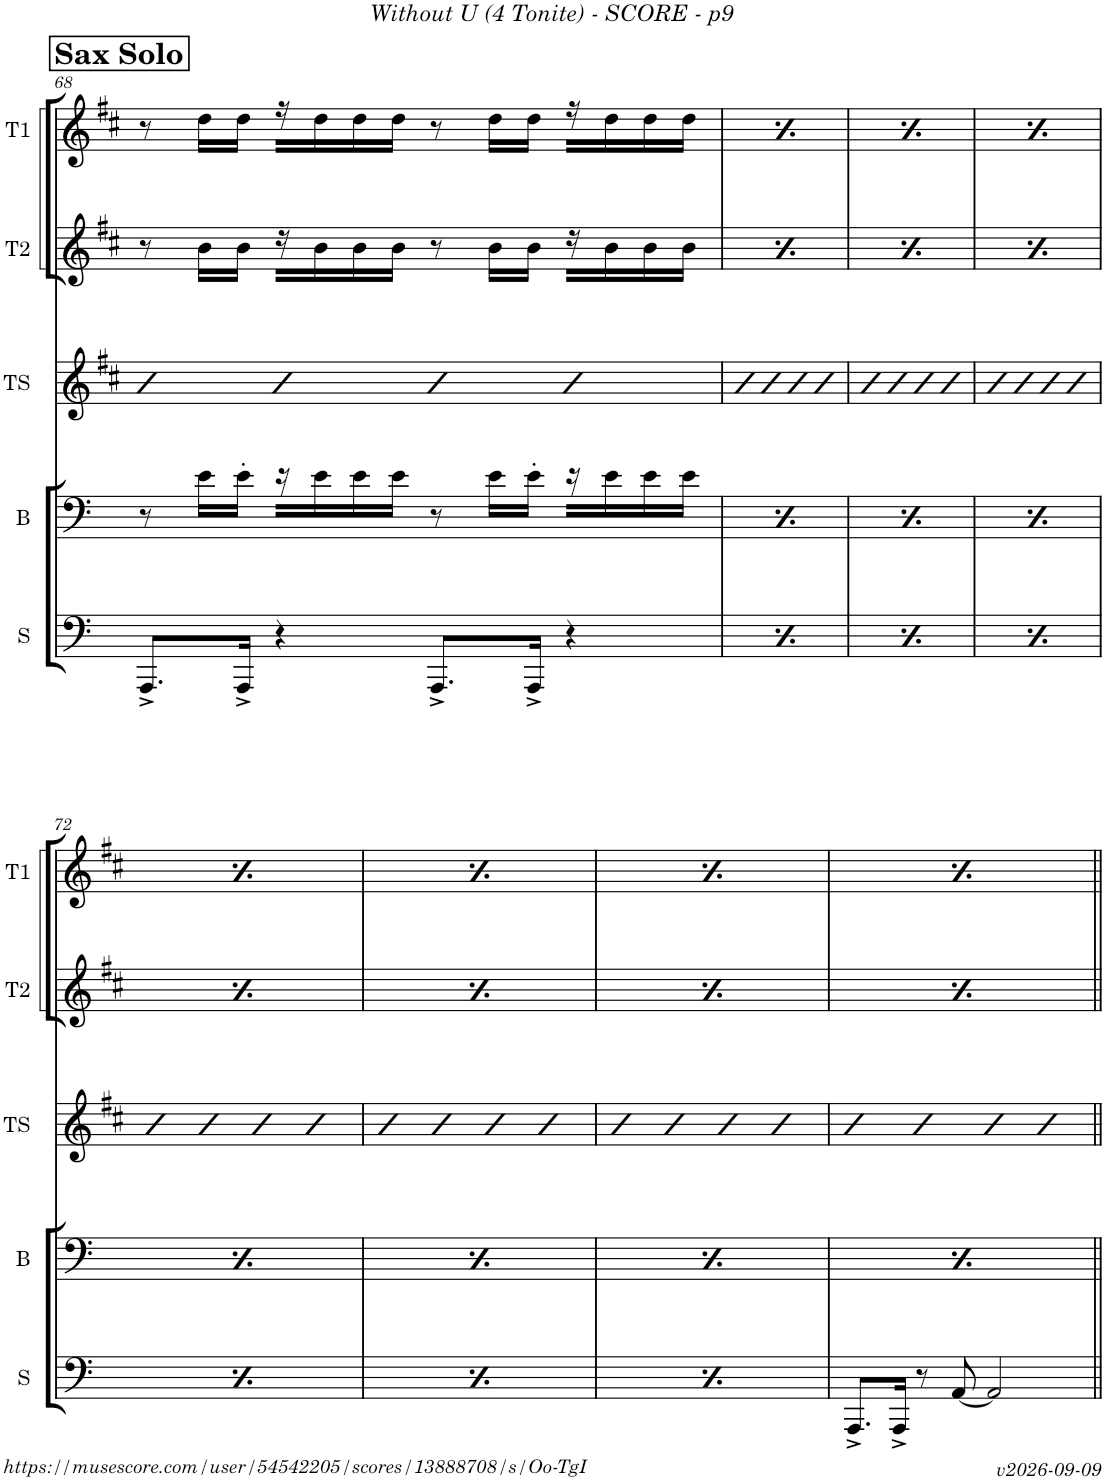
**kern	**kern	**kern	**kern	**kern
*part5	*part4	*part3	*part2	*part1
*staff5	*staff4	*staff3	*staff2	*staff1
*I"Sousa	*I"Trombone	*I"Tenor Sax	*I"Trumpet 2	*I"Trumpet 1
*I'S	*	*I'TS	*I'T2	*I'T1
!!LO:PB:g=z
*clefF4	*clefF4	*clefG2	*clefG2	*clefG2
*	*	*Trd8c14	*Trd1c2	*Trd1c2
*k[]	*k[]	*k[f#c#]	*k[f#c#]	*k[f#c#]
*M4/4	*M4/4	*M4/4	*M4/4	*M4/4
!!LO:REH:place=s1:a:B:cj:fs=14:t=Sax Solo
=68	=68	=68	=68	=68
8.AAA^/L	8r	4b	8r	8r
.	16e\LL	.	16b\LL	16dd\LL
16AAA^/Jk	16e'\JJ	.	16b\JJ	16dd\JJ
4r	16r	4b	16r	16r
.	16e\	.	16b\	16dd\
.	16e\	.	16b\	16dd\
.	16e\JJ	.	16b\JJ	16dd\JJ
8.AAA^/L	8r	4b	8r	8r
.	16e\LL	.	16b\LL	16dd\LL
16AAA^/Jk	16e'\JJ	.	16b\JJ	16dd\JJ
4r	16r	4b	16r	16r
.	16e\	.	16b\	16dd\
.	16e\	.	16b\	16dd\
.	16e\JJ	.	16b\JJ	16dd\JJ
!!LO:REH:place=s1:a:B:cj:fs=14:t=Sax Solo
=69	=69	=69	=69	=69
8.AAA^/L	8r	4b	8r	8r
.	16e\LL	.	16b\LL	16dd\LL
16AAA^/Jk	16e'\JJ	.	16b\JJ	16dd\JJ
4r	16r	4b	16r	16r
.	16e\	.	16b\	16dd\
.	16e\	.	16b\	16dd\
.	16e\JJ	.	16b\JJ	16dd\JJ
8.AAA^/L	8r	4b	8r	8r
.	16e\LL	.	16b\LL	16dd\LL
16AAA^/Jk	16e'\JJ	.	16b\JJ	16dd\JJ
4r	16r	4b	16r	16r
.	16e\	.	16b\	16dd\
.	16e\	.	16b\	16dd\
.	16e\JJ	.	16b\JJ	16dd\JJ
!!LO:REH:place=s1:a:B:cj:fs=14:t=Sax Solo
=70	=70	=70	=70	=70
8.AAA^/L	8r	4b	8r	8r
.	16e\LL	.	16b\LL	16dd\LL
16AAA^/Jk	16e'\JJ	.	16b\JJ	16dd\JJ
4r	16r	4b	16r	16r
.	16e\	.	16b\	16dd\
.	16e\	.	16b\	16dd\
.	16e\JJ	.	16b\JJ	16dd\JJ
8.AAA^/L	8r	4b	8r	8r
.	16e\LL	.	16b\LL	16dd\LL
16AAA^/Jk	16e'\JJ	.	16b\JJ	16dd\JJ
4r	16r	4b	16r	16r
.	16e\	.	16b\	16dd\
.	16e\	.	16b\	16dd\
.	16e\JJ	.	16b\JJ	16dd\JJ
!!LO:REH:place=s1:a:B:cj:fs=14:t=Sax Solo
=71	=71	=71	=71	=71
8.AAA^/L	8r	4b	8r	8r
.	16e\LL	.	16b\LL	16dd\LL
16AAA^/Jk	16e'\JJ	.	16b\JJ	16dd\JJ
4r	16r	4b	16r	16r
.	16e\	.	16b\	16dd\
.	16e\	.	16b\	16dd\
.	16e\JJ	.	16b\JJ	16dd\JJ
8.AAA^/L	8r	4b	8r	8r
.	16e\LL	.	16b\LL	16dd\LL
16AAA^/Jk	16e'\JJ	.	16b\JJ	16dd\JJ
4r	16r	4b	16r	16r
.	16e\	.	16b\	16dd\
.	16e\	.	16b\	16dd\
.	16e\JJ	.	16b\JJ	16dd\JJ
!!LO:LB:g=z
!!LO:REH:place=s1:a:B:cj:fs=14:t=Sax Solo
=72	=72	=72	=72	=72
8.AAA^/L	8r	4b	8r	8r
.	16e\LL	.	16b\LL	16dd\LL
16AAA^/Jk	16e'\JJ	.	16b\JJ	16dd\JJ
4r	16r	4b	16r	16r
.	16e\	.	16b\	16dd\
.	16e\	.	16b\	16dd\
.	16e\JJ	.	16b\JJ	16dd\JJ
8.AAA^/L	8r	4b	8r	8r
.	16e\LL	.	16b\LL	16dd\LL
16AAA^/Jk	16e'\JJ	.	16b\JJ	16dd\JJ
4r	16r	4b	16r	16r
.	16e\	.	16b\	16dd\
.	16e\	.	16b\	16dd\
.	16e\JJ	.	16b\JJ	16dd\JJ
!!LO:REH:place=s1:a:B:cj:fs=14:t=Sax Solo
=73	=73	=73	=73	=73
8.AAA^/L	8r	4b	8r	8r
.	16e\LL	.	16b\LL	16dd\LL
16AAA^/Jk	16e'\JJ	.	16b\JJ	16dd\JJ
4r	16r	4b	16r	16r
.	16e\	.	16b\	16dd\
.	16e\	.	16b\	16dd\
.	16e\JJ	.	16b\JJ	16dd\JJ
8.AAA^/L	8r	4b	8r	8r
.	16e\LL	.	16b\LL	16dd\LL
16AAA^/Jk	16e'\JJ	.	16b\JJ	16dd\JJ
4r	16r	4b	16r	16r
.	16e\	.	16b\	16dd\
.	16e\	.	16b\	16dd\
.	16e\JJ	.	16b\JJ	16dd\JJ
!!LO:REH:place=s1:a:B:cj:fs=14:t=Sax Solo
=74	=74	=74	=74	=74
8.AAA^/L	8r	4b	8r	8r
.	16e\LL	.	16b\LL	16dd\LL
16AAA^/Jk	16e'\JJ	.	16b\JJ	16dd\JJ
4r	16r	4b	16r	16r
.	16e\	.	16b\	16dd\
.	16e\	.	16b\	16dd\
.	16e\JJ	.	16b\JJ	16dd\JJ
8.AAA^/L	8r	4b	8r	8r
.	16e\LL	.	16b\LL	16dd\LL
16AAA^/Jk	16e'\JJ	.	16b\JJ	16dd\JJ
4r	16r	4b	16r	16r
.	16e\	.	16b\	16dd\
.	16e\	.	16b\	16dd\
.	16e\JJ	.	16b\JJ	16dd\JJ
!!LO:REH:place=s1:a:B:cj:fs=14:t=Sax Solo
=75	=75	=75	=75	=75
8.AAA^/L	8r	4b	8r	8r
.	16e\LL	.	16b\LL	16dd\LL
16AAA^/Jk	16e'\JJ	.	16b\JJ	16dd\JJ
8r	16r	4b	16r	16r
.	16e\	.	16b\	16dd\
[8AA/	16e\	.	16b\	16dd\
.	16e\JJ	.	16b\JJ	16dd\JJ
2AA/]	8r	4b	8r	8r
.	16e\LL	.	16b\LL	16dd\LL
.	16e'\JJ	.	16b\JJ	16dd\JJ
.	16r	4b	16r	16r
.	16e\	.	16b\	16dd\
.	16e\	.	16b\	16dd\
.	16e\JJ	.	16b\JJ	16dd\JJ
=||	=||	=||	=||	=||
*-	*-	*-	*-	*-
